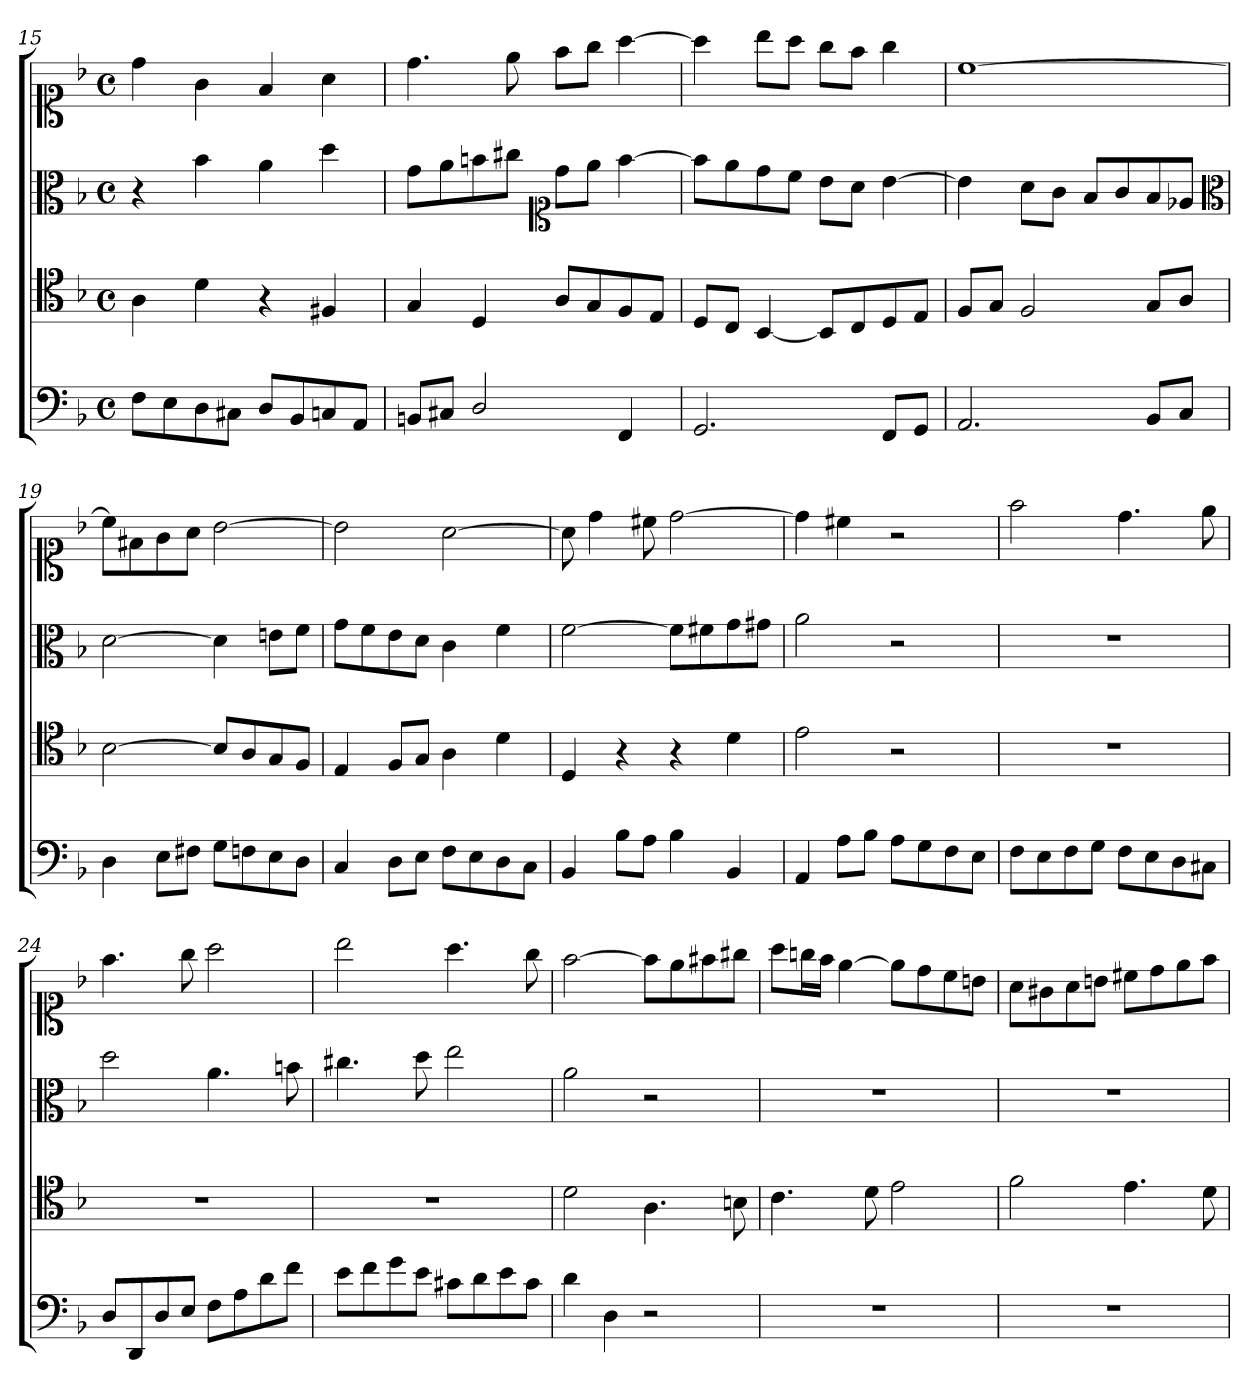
**kern	**kern	**kern	**kern
*part4	*part3	*part2	*part1
*staff4	*staff3	*staff2	*staff1
*clefF4	*clefC4	*clefC3	*clefC1
*k[b-]	*k[b-]	*k[b-]	*k[b-]
*d:	*d:	*d:	*d:
*M4/4	*M4/4	*M4/4	*M4/4
*met(c)	*met(c)	*met(c)	*met(c)
=15	=15	=15	=15
8FL	4A	4r	4dd
8E	.	.	.
8D	4d	4b-	4g
8C#XJ	.	.	.
8DL	4r	4a	4f
8BB-	.	.	.
8Cn	4F#X	4dd	4a
8AAJ	.	.	.
=16	=16	=16	=16
8BBnL	4G	8gL	4.dd
8C#XJ	.	8a	.
2D/	4D	8bn	.
.	.	8cc#XJ	8ee
*	*	*clefC1	*
.	8AL	8ddL	8ffL
.	8G	8eeJ	8ggJ
4FF	8F	[4ff	[4aa
.	8EJ	.	.
=17	=17	=17	=17
2.GG	8DL	8ffL]	4aa]
.	8CJ	8ee	.
.	[4BB-	8dd	8bb-L
.	.	8ccJ	8aaJ
.	8BB-L]	8b-L	8ggL
.	8C	8aJ	8ffJ
8FFL	8D	[4b-	4gg
8GGJ	8EJ	.	.
=18	=18	=18	=18
2.AA	8FL	4b-]	[1cc
.	8GJ	.	.
.	2F	8aL	.
.	.	8gJ	.
.	.	8fL	.
.	.	8g	.
8BB-L	8GL	8f	.
8CJ	8AJ	8e-XJ	.
*	*	*clefC3	*
=19	=19	=19	=19
4D	[2B-	[2d	8ccL]
.	.	.	8f#X
8EL	.	.	8g
8F#XJ	.	.	8aJ
8GL	8B-L]	4d]	[2b-
8Fn	8A	.	.
8E	8G	8enL	.
8DJ	8FJ	8fJ	.
=20	=20	=20	=20
4C	4E	8gL	2b-]
.	.	8f	.
8DL	8FL	8e	.
8EJ	8GJ	8dJ	.
8FL	4A	4c	[2a
8E	.	.	.
8D	4d	4f	.
8CJ	.	.	.
=21	=21	=21	=21
4BB-	4D	[2f	8a]
.	.	.	4dd
8B-L	4r	.	.
8AJ	.	.	8cc#X
4B-	4r	8fL]	[2dd
.	.	8f#X	.
4BB-	4d	8g	.
.	.	8g#XJ	.
=22	=22	=22	=22
4AA	2e	2a	4dd]
8AL	.	.	4cc#X
8B-J	.	.	.
8AL	2r	2r	2r
8G	.	.	.
8F	.	.	.
8EJ	.	.	.
=23	=23	=23	=23
8FL	1r	1r	2ff
8E	.	.	.
8F	.	.	.
8GJ	.	.	.
8FL	.	.	4.dd
8E	.	.	.
8D	.	.	.
8C#XJ	.	.	8ee
=24	=24	=24	=24
8DL	1r	2dd	4.ff
8DD	.	.	.
8D	.	.	.
8EJ	.	.	8gg
8FL	.	4.a	2aa
8A	.	.	.
8d	.	.	.
8fJ	.	8bn	.
=25	=25	=25	=25
8eL	1r	4.cc#X	2bb-
8f	.	.	.
8g	.	.	.
8eJ	.	8dd	.
8c#XL	.	2ee	4.aa
8d	.	.	.
8e	.	.	.
8c#J	.	.	8gg
=26	=26	=26	=26
4d	2d	2a	[2ff
4D	.	.	.
2r	4.A	2r	8ffL]
.	.	.	8ee
.	.	.	8ff#X
.	8Bn	.	8gg#XJ
=27	=27	=27	=27
1r	4.c	1r	8aaL
.	.	.	16ggnL
.	.	.	16ffJJ
.	.	.	[4ee
.	8d	.	.
.	2e	.	8eeL]
.	.	.	8dd
.	.	.	8cc
.	.	.	8bnJ
=28	=28	=28	=28
1r	2f	1r	8aL
.	.	.	8g#X
.	.	.	8a
.	.	.	8bnJ
.	4.e	.	8cc#XL
.	.	.	8dd
.	.	.	8ee
.	8d	.	8ffJ
=	=	=	=
*-	*-	*-	*-
